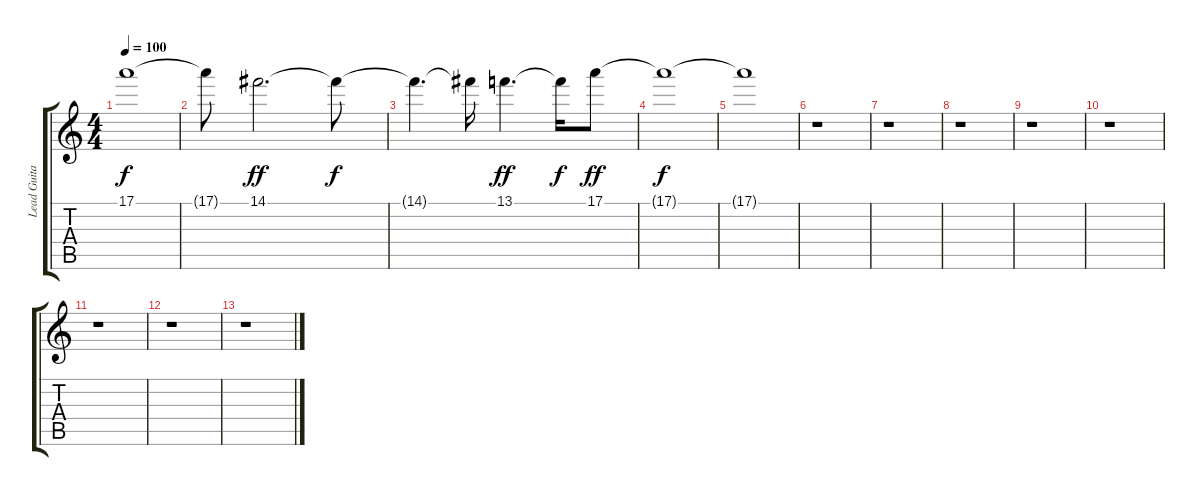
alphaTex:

\track ("Lead Guitar" "Lead Guita") {instrument distortionguitar}
\staff {score tabs}
\tuning (E4 B3 G3 D3 A2 E2) {hide}
\ts (4 4)
\tempo 100
\clef g2
\ks c
17.1{t}.1{dy f} |
17.1{t}.8 14.1.2{d dy ff} 14.1{t}.8{dy f} |
14.1{t}.4{d} 14.1{t}.16 13.1.4{d dy ff} 13.1{t}.16{dy f} 17.1.8{dy ff} |
17.1{t}.1{dy f} |
17.1{t}.1 |
r.1 |
r.1 |
r.1 |
r.1 |
r.1 |
r.1 |
r.1 |
r.1
